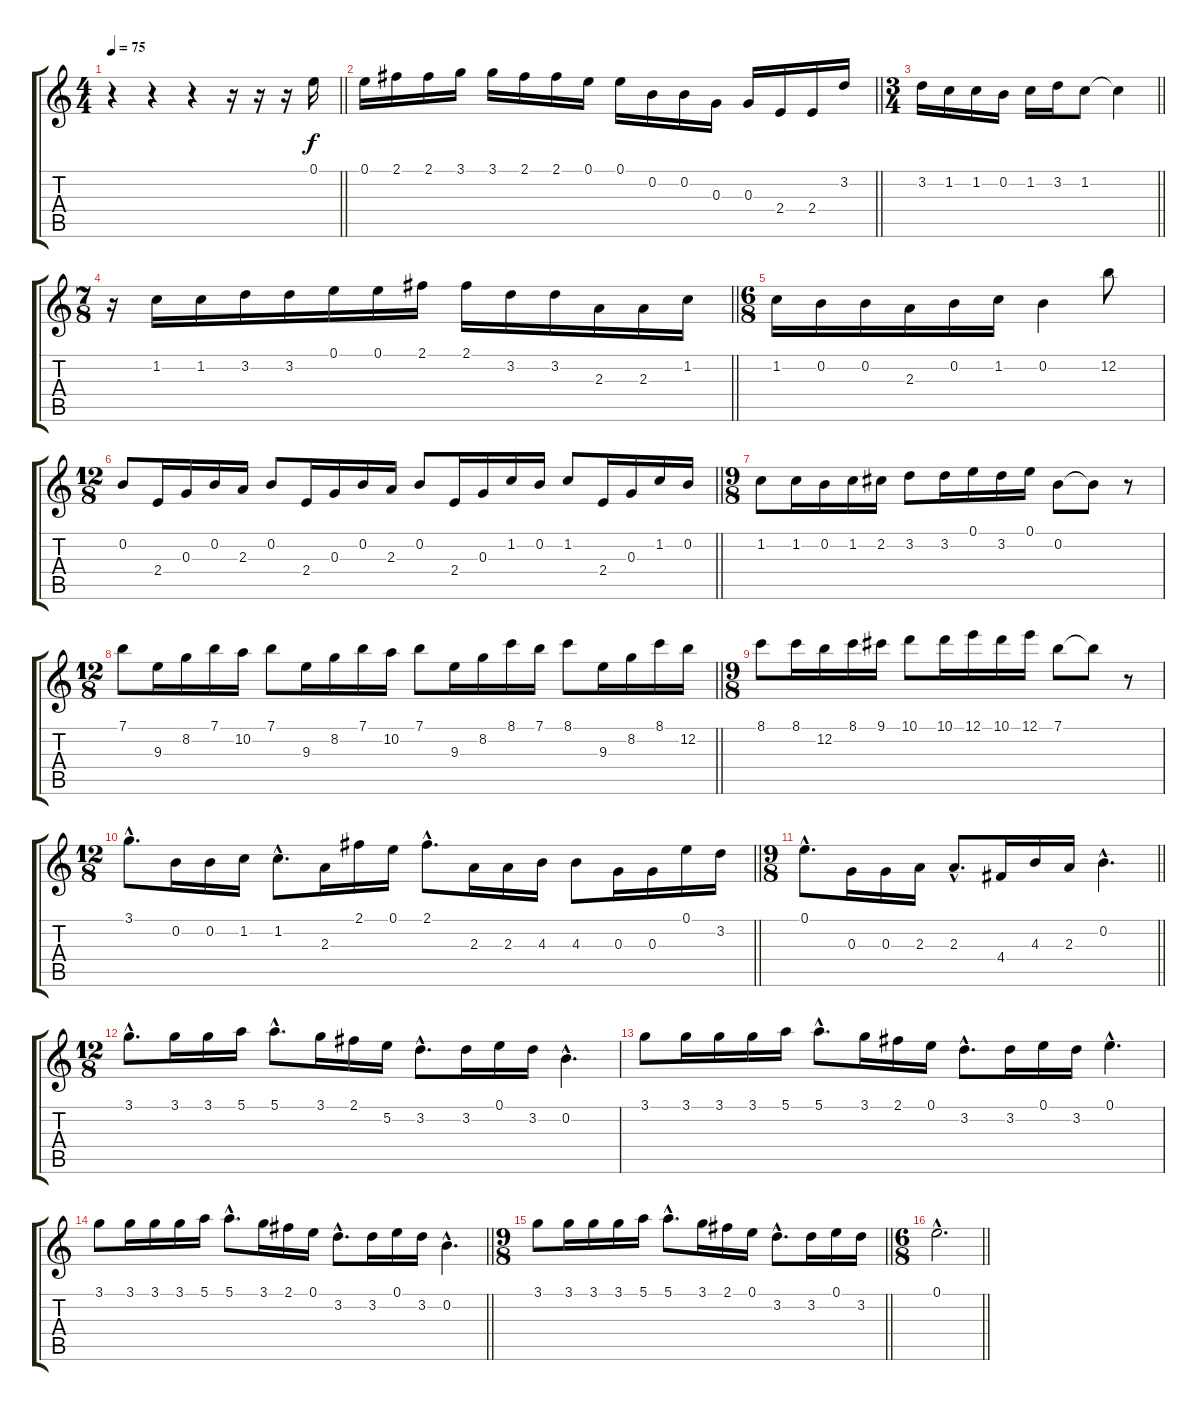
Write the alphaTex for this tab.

\track "" {instrument acousticguitarnylon}
\staff {score tabs}
\tuning (E4 B3 G3 D3 A2 E2) {hide}
\ts (4 4)
\tempo 75
\clef g2
\barLineRight lightlight
\ks c
r.4{dy f instrument acousticguitarnylon} r.4 r.4 r.16 r.16 r.16 0.1.16 |
\barLineRight lightlight
0.1.16 2.1.16 2.1.16 3.1.16 3.1.16 2.1.16 2.1.16 0.1.16 0.1.16 0.2.16 0.2.16 0.3.16 0.3.16 2.4.16 2.4.16 3.2.16 |
\ts (3 4)
\barLineRight lightlight
3.2.16 1.2.16 1.2.16 0.2.16 1.2.16 3.2.16 1.2.8 1.2{t}.4 |
\ts (7 8)
\barLineRight lightlight
r.16 1.2.16 1.2.16 3.2.16 3.2.16 0.1.16 0.1.16 2.1.16 2.1.16 3.2.16 3.2.16 2.3.16 2.3.16 1.2.16 |
\ts (6 8)
1.2.16 0.2.16 0.2.16 2.3.16 0.2.16 1.2.16 0.2.4 12.2.8 |
\ts (12 8)
\barLineRight lightlight
0.2.8 2.4.16 0.3.16 0.2.16 2.3.16 0.2.8 2.4.16 0.3.16 0.2.16 2.3.16 0.2.8 2.4.16 0.3.16 1.2.16 0.2.16 1.2.8 2.4.16 0.3.16 1.2.16 0.2.16 |
\ts (9 8)
1.2.8 1.2.16 0.2.16 1.2.16 2.2.16 3.2.8 3.2.16 0.1.16 3.2.16 0.1.16 0.2.8 0.2{t}.8 r.8 |
\ts (12 8)
\barLineRight lightlight
7.1.8 9.3.16 8.2.16 7.1.16 10.2.16 7.1.8 9.3.16 8.2.16 7.1.16 10.2.16 7.1.8 9.3.16 8.2.16 8.1.16 7.1.16 8.1.8 9.3.16 8.2.16 8.1.16 12.2.16 |
\ts (9 8)
8.1.8 8.1.16 12.2.16 8.1.16 9.1.16 10.1.8 10.1.16 12.1.16 10.1.16 12.1.16 7.1.8 7.1{t}.8 r.8 |
\ts (12 8)
\barLineRight lightlight
3.1{hac}.8{d} 0.2.16 0.2.16 1.2.16 1.2{hac}.8{d} 2.3.16 2.1.16 0.1.16 2.1{hac}.8{d} 2.3.16 2.3.16 4.3.16 4.3.8 0.3.16 0.3.16 0.1.16 3.2.16 |
\ts (9 8)
\barLineRight lightlight
0.1{hac}.8{d} 0.3.16 0.3.16 2.3.16 2.3{hac}.8{d} 4.4.16 4.3.16 2.3.16 0.2{hac}.4{d} |
\ts (12 8)
3.1{hac}.8{d} 3.1.16 3.1.16 5.1.16 5.1{hac}.8{d} 3.1.16 2.1.16 5.2.16 3.2{hac}.8{d} 3.2.16 0.1.16 3.2.16 0.2{hac}.4{d} |
3.1.8 3.1.16 3.1.16 3.1.16 5.1.16 5.1{hac}.8{d} 3.1.16 2.1.16 0.1.16 3.2{hac}.8{d} 3.2.16 0.1.16 3.2.16 0.1{hac}.4{d} |
\barLineRight lightlight
3.1.8 3.1.16 3.1.16 3.1.16 5.1.16 5.1{hac}.8{d} 3.1.16 2.1.16 0.1.16 3.2{hac}.8{d} 3.2.16 0.1.16 3.2.16 0.2{hac}.4{d} |
\ts (9 8)
\barLineRight lightlight
3.1.8 3.1.16 3.1.16 3.1.16 5.1.16 5.1{hac}.8{d} 3.1.16 2.1.16 0.1.16 3.2{hac}.8{d} 3.2.16 0.1.16 3.2.16 |
\ts (6 8)
\barLineRight lightlight
0.1{hac}.2{d}
